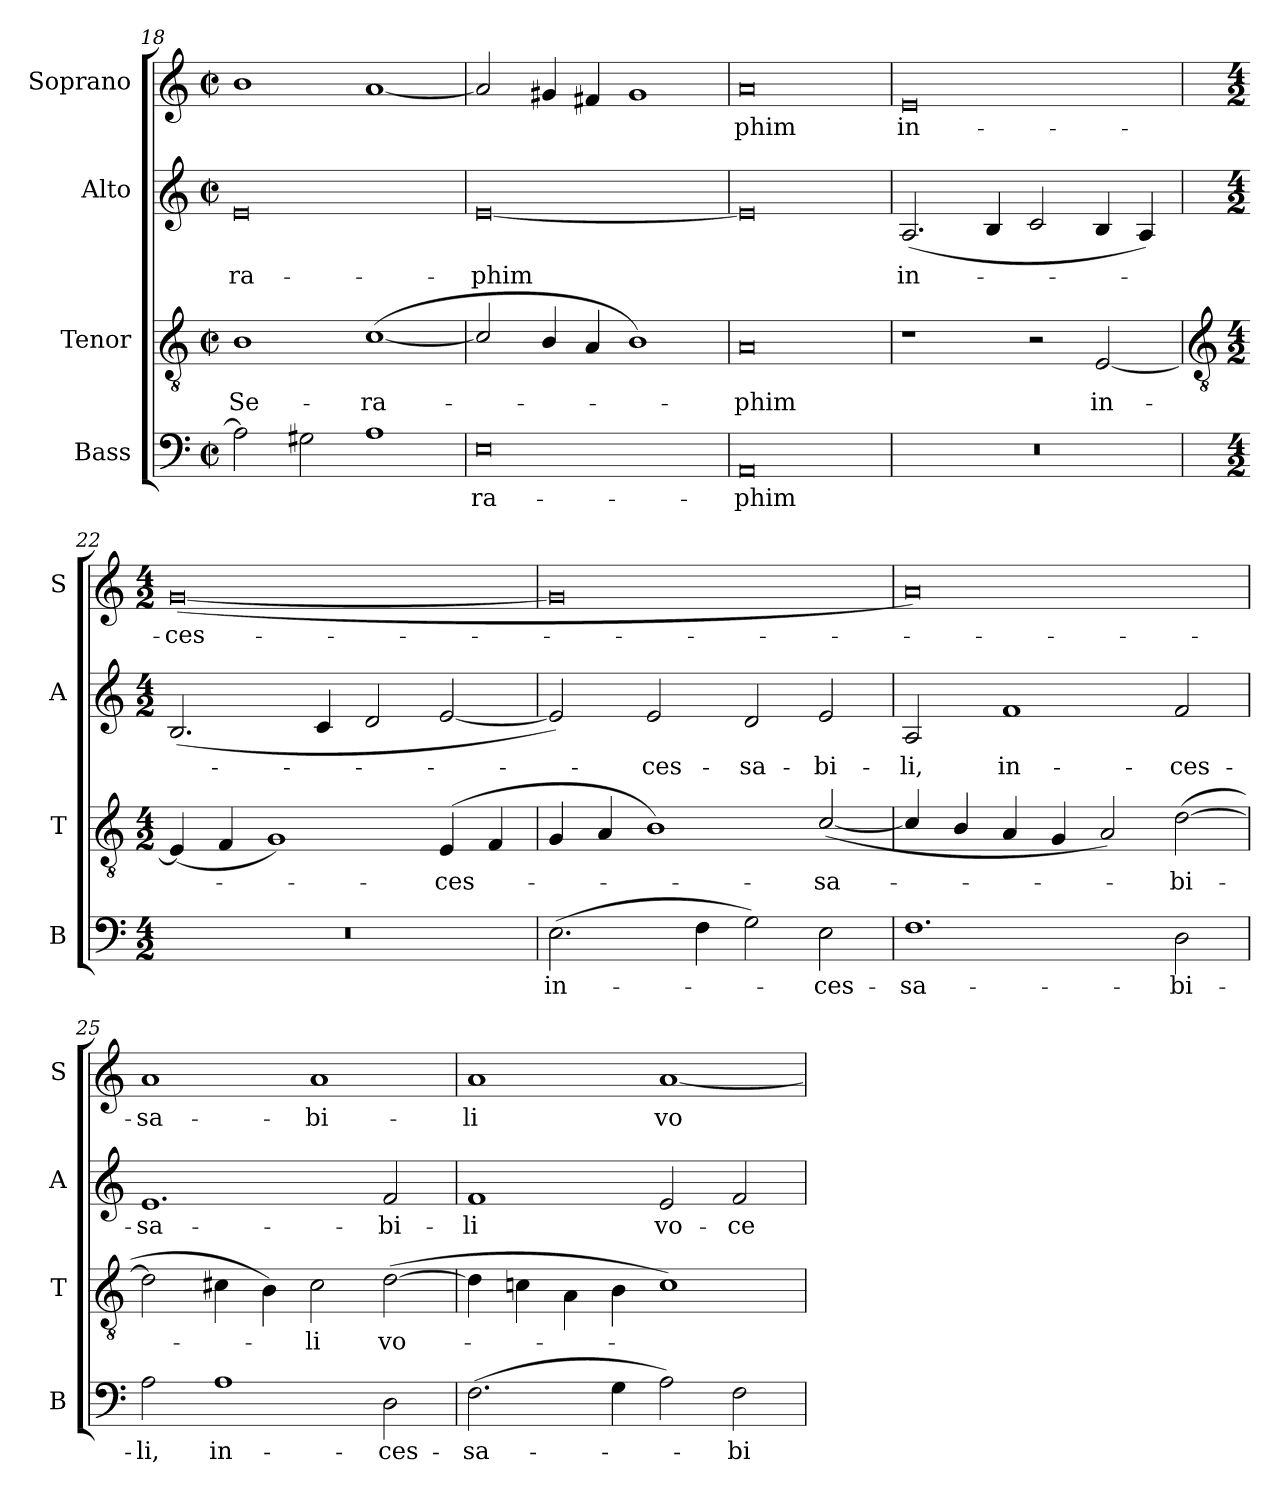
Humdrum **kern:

**kern	**text	**kern	**text	**kern	**text	**kern	**text
*part4	*part4	*part3	*part3	*part2	*part2	*part1	*part1
*staff4	*staff4	*staff3	*staff3	*staff2	*staff2	*staff1	*staff1
*I"Bass	*	*I"Tenor	*	*I"Alto	*	*I"Soprano	*
*I'B	*	*I'T	*	*I'A	*	*I'S	*
*clefF4	*	*clefGv2	*	*clefG2	*	*clefG2	*
*k[]	*	*k[]	*	*k[]	*	*k[]	*
*C:	*	*C:	*	*C:	*	*C:	*
*M4/2	*	*M4/2	*	*M4/2	*	*M4/2	*
*met(c|)	*	*met(c|)	*	*met(c|)	*	*met(c|)	*
=18	=18	=18	=18	=18	=18	=18	=18
!	!	!	!LO:LY:b	!	!LO:LY:b	!	!
2A]	.	1B	Se-	0e	ra-	1b	.
2G#X	.	.	.	.	.	.	.
!	!	!	!LO:LY:b	!	!	!	!
1A	.	(<[1c/	-ra-	.	.	[1a	.
=19	=19	=19	=19	=19	=19	=19	=19
!	!LO:LY:b	!	!	!	!LO:LY:b	!	!
0E	ra-	2c/]	.	[0e	-phim	2a]	.
.	.	4B/	.	.	.	4g#	.
.	.	4A	.	.	.	4f#	.
.	.	1B)	.	.	.	1g#	.
=20	=20	=20	=20	=20	=20	=20	=20
!	!LO:LY:b	!	!LO:LY:b	!	!	!	!LO:LY:b
0AA	-phim	0A	phim	0e]	.	0a	phim
=21	=21	=21	=21	=21	=21	=21	=21
!	!	!	!	!	!LO:LY:b	!	!LO:LY:b
0r	.	1r	.	(<2.A	in-	0e	in-
.	.	.	.	4B	.	.	.
.	.	2r	.	2c	.	.	.
!	!	!	!LO:LY:b	!	!	!	!
.	.	[2E	in-	4B	.	.	.
.	.	.	.	4A)	.	.	.
!!LO:LB:g=z
=22	=22	=22	=22	=22	=22	=22	=22
*	*	*clefGv2	*	*	*	*	*
*M4/2	*	*M4/2	*	*M4/2	*	*M4/2	*
!	!	!	!	!	!	!	!LO:LY:b
0r	.	(<4E]	.	(<2.B	.	(<[0g	-ces-
.	.	4F	.	.	.	.	.
.	.	1G)	.	.	.	.	.
.	.	.	.	4c	.	.	.
.	.	.	.	2d	.	.	.
!	!	!	!LO:LY:b	!	!	!	!
.	.	(<4E	ces-	[2e	.	.	.
.	.	4F	.	.	.	.	.
=23	=23	=23	=23	=23	=23	=23	=23
!	!LO:LY:b	!	!	!	!	!	!
(>2.E	in-	4G	.	2e])	.	0g]	.
.	.	4A	.	.	.	.	.
!	!	!	!	!	!LO:LY:b	!	!
.	.	1B)	.	2e	ces-	.	.
4F	.	.	.	.	.	.	.
!	!	!	!	!	!LO:LY:b	!	!
2G)	.	.	.	2d	-sa-	.	.
!	!LO:LY:b	!	!LO:LY:b	!	!LO:LY:b	!	!
2E	ces-	(<[2c/	sa-	2e	-bi-	.	.
=24	=24	=24	=24	=24	=24	=24	=24
!	!LO:LY:b	!	!	!	!LO:LY:b	!	!
1.F	-sa-	4c/]	.	2A	-li,	0a)	.
.	.	4B/	.	.	.	.	.
!	!	!	!	!	!LO:LY:b	!	!
.	.	4A	.	1f	in-	.	.
.	.	4G	.	.	.	.	.
.	.	2A)	.	.	.	.	.
!	!LO:LY:b	!	!LO:LY:b	!	!LO:LY:b	!	!
2D	-bi-	(>[2d	bi-	2f	-ces-	.	.
=25	=25	=25	=25	=25	=25	=25	=25
!	!LO:LY:b	!	!	!	!LO:LY:b	!	!LO:LY:b
2A	-li,	2d]	.	1.e	-sa-	1a	sa-
!	!LO:LY:b	!	!	!	!	!	!
1A	in-	4c#X	.	.	.	.	.
.	.	4B)	.	.	.	.	.
!	!	!	!LO:LY:b	!	!	!	!LO:LY:b
.	.	2c#	li	.	.	1a	-bi-
!	!LO:LY:b	!	!LO:LY:b	!	!LO:LY:b	!	!
2D	-ces-	(>[2d	vo-	2f	-bi-	.	.
=26	=26	=26	=26	=26	=26	=26	=26
!	!LO:LY:b	!	!	!	!LO:LY:b	!	!LO:LY:b
(>2.F	-sa-	4d]	.	1f	-li	1a	-li
.	.	4cn	.	.	.	.	.
.	.	4A\	.	.	.	.	.
4G	.	4B	.	.	.	.	.
!	!	!	!	!	!LO:LY:b	!	!LO:LY:b
2A)	.	1c)	.	2e	vo-	[1a	vo-
!	!LO:LY:b	!	!	!	!LO:LY:b	!	!
2F	bi-	.	.	2f	-ce	.	.
=	=	=	=	=	=	=	=
*-	*-	*-	*-	*-	*-	*-	*-
